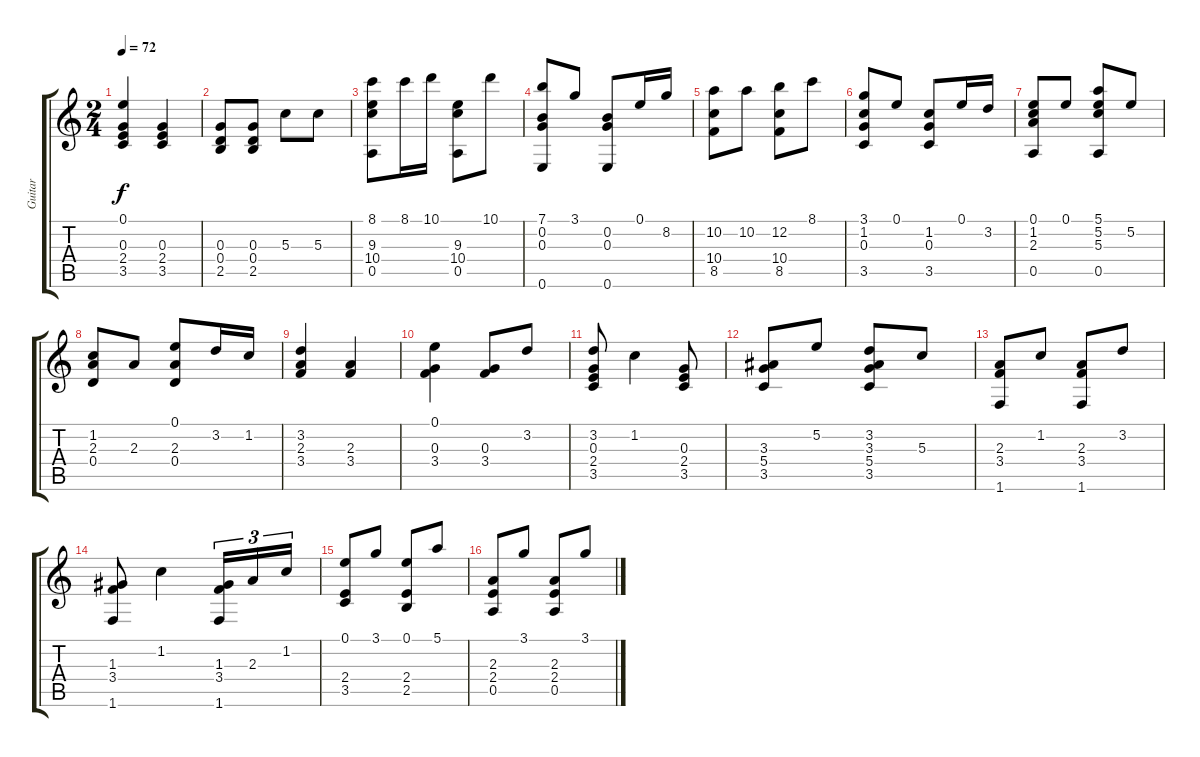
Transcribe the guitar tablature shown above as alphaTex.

\track ("Guitar" "Guitar") {instrument acousticguitarnylon}
\staff {score tabs}
\tuning (E4 B3 G3 D3 A2 E2) {hide}
\ts (2 4)
\tempo 72
\clef g2
\ks c
(0.1 0.3 2.4 3.5).4{dy f} (0.3 2.4 3.5).4 |
(0.3 0.4 2.5).8 (0.3 0.4 2.5).8 5.3.8 5.3.8 |
(8.1 9.3 10.4 0.5).8 8.1.16 10.1.16 (9.3 10.4 0.5).8 10.1.8 |
(7.1 0.2 0.3 0.6).8 3.1.8 (0.2 0.3 0.6).8 0.1.16 8.2.16 |
(10.2 10.4 8.5).8 10.2.8 (12.2 10.4 8.5).8 8.1.8 |
(3.1 1.2 0.3 3.5).8 0.1.8 (1.2 0.3 3.5).8 0.1.16 3.2.16 |
(0.1 1.2 2.3 0.5).8 0.1.8 (5.1 5.2 5.3 0.5).8 5.2.8 |
(1.2 2.3 0.4).8 2.3.8 (0.1 2.3 0.4).8 3.2.16 1.2.16 |
(3.2 2.3 3.4).4 (2.3 3.4).4 |
(0.1 0.3 3.4).4 (0.3 3.4).8 3.2.8 |
(3.2 0.3 2.4 3.5).8 1.2.4 (0.3 2.4 3.5).8 |
(3.3 5.4 3.5).8 5.2.8 (3.2 3.3 5.4 3.5).8 5.3.8 |
(2.3 3.4 1.6).8 1.2.8 (2.3 3.4 1.6).8 3.2.8 |
(1.3 3.4 1.6).8 1.2.4 (1.3 3.4 1.6).16{tu (3 2)} 2.3.16{tu (3 2)} 1.2.16{tu (3 2)} |
(0.1 2.4 3.5).8 3.1.8 (0.1 2.4 2.5).8 5.1.8 |
(2.3 2.4 0.5).8 3.1.8 (2.3 2.4 0.5).8 3.1.8
